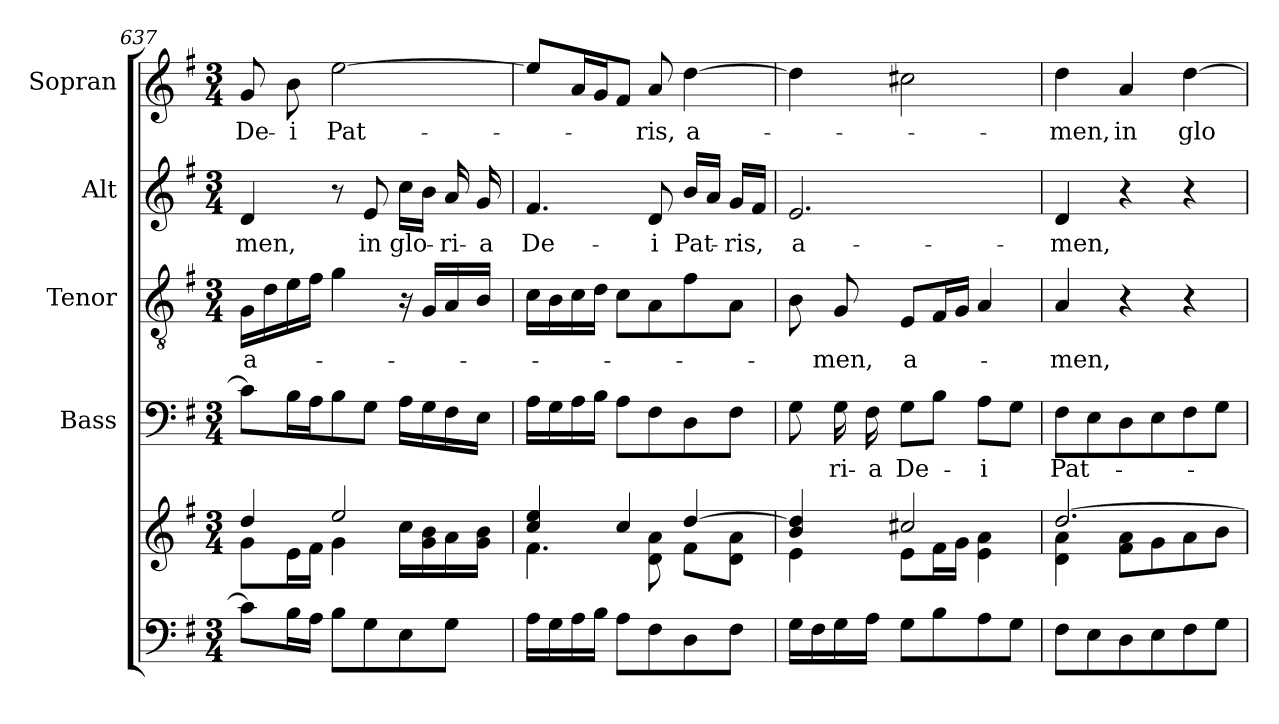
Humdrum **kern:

**kern	**kern	**kern	**text	**kern	**text	**kern	**text	**kern	**text
*part5	*part5	*part4	*part4	*part3	*part3	*part2	*part2	*part1	*part1
*staff6	*staff5	*staff4	*staff4	*staff3	*staff3	*staff2	*staff2	*staff1	*staff1
*	*	*I"Bass	*	*I"Tenor	*	*I"Alt	*	*I"Sopran	*
*	*	*I'B.	*	*I'T.	*	*I'A.	*	*I'S.	*
!!LO:LB:g=z
*clefF4	*clefG2	*clefF4	*	*clefGv2	*	*clefG2	*	*clefG2	*
*k[f#]	*k[f#]	*k[f#]	*	*k[f#]	*	*k[f#]	*	*k[f#]	*
*G:	*G:	*G:	*	*G:	*	*G:	*	*G:	*
*M3/4	*M3/4	*M3/4	*	*M3/4	*	*M3/4	*	*M3/4	*
=637	=637	=637	=637	=637	=637	=637	=637	=637	=637
*	*^	*	*	*	*	*	*	*	*
!	!	!	!	!	!	!LO:LY:b	!	!LO:LY:b	!	!LO:LY:b
8c\L]	4dd/	8g\L	8c\L]	.	16G\LL	a-	4d/	-men,	8g/	De-
.	.	.	.	.	16d\	.	.	.	.	.
!	!	!	!	!	!	!	!	!	!	!LO:LY:b
16B\L	.	16e\L	16B\L	.	16e\	.	.	.	8b\	-i
16A\JJ	.	16f#\JJ	16A\J	.	16f#\JJ	.	.	.	.	.
!	!	!	!	!	!	!	!	!	!	!LO:LY:b
8B\L	2ee/	4g\	8B\	.	4g\	.	8r	.	[2ee\	Pat-
!	!	!	!	!	!	!	!	!LO:LY:b	!	!
8G\	.	.	8G\J	.	.	.	8e/	in	.	.
!	!	!	!	!	!	!	!	!LO:LY:b	!	!
8E\	.	16cc\LL	16A\LL	.	16r	.	16cc\LL	glo-	.	.
.	.	16g\ 16b\	16G\	.	16G/LL	.	16b\JJ	.	.	.
!	!	!	!	!	!	!	!	!LO:LY:b	!	!
8G\J	.	16a\	16F#\	.	16A/	.	16a/	-ri-	.	.
!	!	!	!	!	!	!	!	!LO:LY:b	!	!
.	.	16g\ 16b\JJ	16E\JJ	.	16B/JJ	.	16g/	-a	.	.
=638	=638	=638	=638	=638	=638	=638	=638	=638	=638	=638
!	!	!	!	!	!	!	!	!LO:LY:b	!	!
16A\LL	4cc/ 4ee/	4.f#\	16A\LL	.	16c\LL	.	4.f#/	De-	8ee/L]	.
16G\	.	.	16G\	.	16B\	.	.	.	.	.
16A\	.	.	16A\	.	16c\	.	.	.	16a/L	.
16B\JJ	.	.	16B\JJ	.	16d\JJ	.	.	.	16g/J	.
8A\L	4cc/	.	8A\L	.	8c\L	.	.	.	8f#/J	.
!	!	!	!	!	!	!	!	!LO:LY:b	!	!LO:LY:b
8F#\	.	8d\ 8a\	8F#\	.	8A\	.	8d/	-i	8a/	-ris,
!	!	!	!	!	!	!	!	!LO:LY:b	!	!LO:LY:b
8D\	[>4dd/	8f#\L	8D\	.	8f#\	.	16b/LL	Pat-	[4dd\	a-
.	.	.	.	.	.	.	16a/JJ	.	.	.
!	!	!	!	!	!	!	!	!LO:LY:b	!	!
8F#\J	.	8d\ 8a\J	8F#\J	.	8A\J	.	16g/LL	-ris,	.	.
.	.	.	.	.	.	.	16f#/JJ	.	.	.
=639	=639	=639	=639	=639	=639	=639	=639	=639	=639	=639
!	!	!	!	!	!	!	!	!LO:LY:b	!	!
16G\LL	4b/ 4dd/]	4e\	8G\	.	8B\	.	2.e/	a-	4dd\]	.
16F#\	.	.	.	.	.	.	.	.	.	.
!	!	!	!	!LO:LY:b	!	!LO:LY:b	!	!	!	!
16G\	.	.	16G\	-ri-	8G/	-men,	.	.	.	.
!	!	!	!	!LO:LY:b	!	!	!	!	!	!
16A\JJ	.	.	16F#\	-a	.	.	.	.	.	.
!	!	!	!	!LO:LY:b	!	!LO:LY:b	!	!	!	!
8G\L	2cc#X/	8e\L	8G\L	De-	8E/L	a-	.	.	2cc#X\	.
8B\	.	16f#\L	8B\J	.	16F#/L	.	.	.	.	.
.	.	16g\JJ	.	.	16G/JJ	.	.	.	.	.
!	!	!	!	!LO:LY:b	!	!	!	!	!	!
8A\	.	4e\ 4a\	8A\L	-i	4A/	.	.	.	.	.
8G\J	.	.	8G\J	.	.	.	.	.	.	.
=640	=640	=640	=640	=640	=640	=640	=640	=640	=640	=640
!	!	!	!	!LO:LY:b	!	!LO:LY:b	!	!LO:LY:b	!	!LO:LY:b
8F#\L	[>2.dd/	4d\ 4a\	8F#\L	Pat-	4A/	-men,	4d/	-men,	4dd\	-men,
8E\	.	.	8E\	.	.	.	.	.	.	.
!	!	!	!	!	!	!	!	!	!	!LO:LY:b
8D\	.	8f#\ 8a\L	8D\	.	4r	.	4r	.	4a/	in
8E\	.	8g\	8E\	.	.	.	.	.	.	.
!	!	!	!	!	!	!	!	!	!	!LO:LY:b
8F#\	.	8a\	8F#\	.	4r	.	4r	.	[4dd\	glo-
8G\J	.	8b\J	8G\J	.	.	.	.	.	.	.
*	*v	*v	*	*	*	*	*	*	*	*
=	=	=	=	=	=	=	=	=	=
*-	*-	*-	*-	*-	*-	*-	*-	*-	*-
